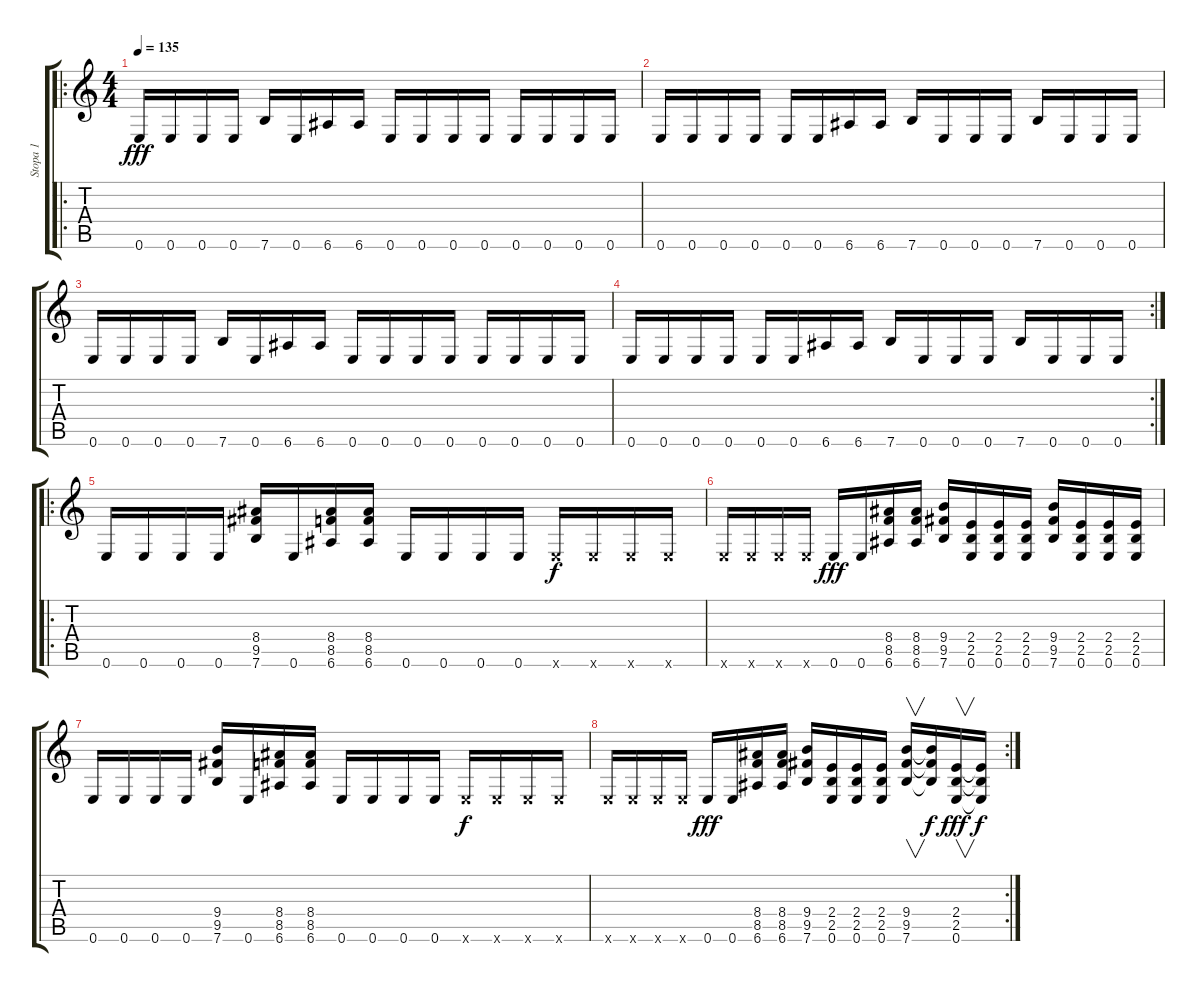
\track ("Stopa 1" "Stopa 1") {instrument overdrivenguitar}
\staff {score tabs}
\tuning (E4 B3 G3 D3 A2 E2) {hide}
\ro
\ts (4 4)
\tempo 135
\clef g2
\ks c
0.6.16{dy fff} 0.6.16 0.6.16 0.6.16 7.6.16 0.6.16 6.6.16 6.6.16 0.6.16 0.6.16 0.6.16 0.6.16 0.6.16 0.6.16 0.6.16 0.6.16 |
0.6.16 0.6.16 0.6.16 0.6.16 0.6.16 0.6.16 6.6.16 6.6.16 7.6.16 0.6.16 0.6.16 0.6.16 7.6.16 0.6.16 0.6.16 0.6.16 |
0.6.16 0.6.16 0.6.16 0.6.16 7.6.16 0.6.16 6.6.16 6.6.16 0.6.16 0.6.16 0.6.16 0.6.16 0.6.16 0.6.16 0.6.16 0.6.16 |
\rc 2
0.6.16 0.6.16 0.6.16 0.6.16 0.6.16 0.6.16 6.6.16 6.6.16 7.6.16 0.6.16 0.6.16 0.6.16 7.6.16 0.6.16 0.6.16 0.6.16 |
\ro
0.6.16 0.6.16 0.6.16 0.6.16 (8.4 9.5 7.6).16 0.6.16 (8.4 8.5 6.6).16 (8.4 8.5 6.6).16 0.6.16 0.6.16 0.6.16 0.6.16 0.6{x}.16{dy f} 0.6{x}.16 0.6{x}.16 0.6{x}.16 |
0.6{x}.16 0.6{x}.16 0.6{x}.16 0.6{x}.16 0.6.16{dy fff} 0.6.16 (8.4 8.5 6.6).16 (8.4 8.5 6.6).16 (9.4 9.5 7.6).16 (2.4 2.5 0.6).16 (2.4 2.5 0.6).16 (2.4 2.5 0.6).16 (9.4 9.5 7.6).16 (2.4 2.5 0.6).16 (2.4 2.5 0.6).16 (2.4 2.5 0.6).16 |
0.6.16 0.6.16 0.6.16 0.6.16 (9.4 9.5 7.6).16 0.6.16 (8.4 8.5 6.6).16 (8.4 8.5 6.6).16 0.6.16 0.6.16 0.6.16 0.6.16 0.6{x}.16{dy f} 0.6{x}.16 0.6{x}.16 0.6{x}.16 |
\rc 2
0.6{x}.16 0.6{x}.16 0.6{x}.16 0.6{x}.16 0.6.16{dy fff} 0.6.16 (8.4 8.5 6.6).16 (8.4 8.5 6.6).16 (9.4 9.5 7.6).16 (2.4 2.5 0.6).16 (2.4 2.5 0.6).16 (2.4 2.5 0.6).16 (9.4 9.5 7.6).16{v} (9.4{t} 9.5{t} 7.6{t}).16{dy f} (2.4 2.5 0.6).16{v dy fff} (2.4{t} 2.5{t} 0.6{t}).16{dy f}
